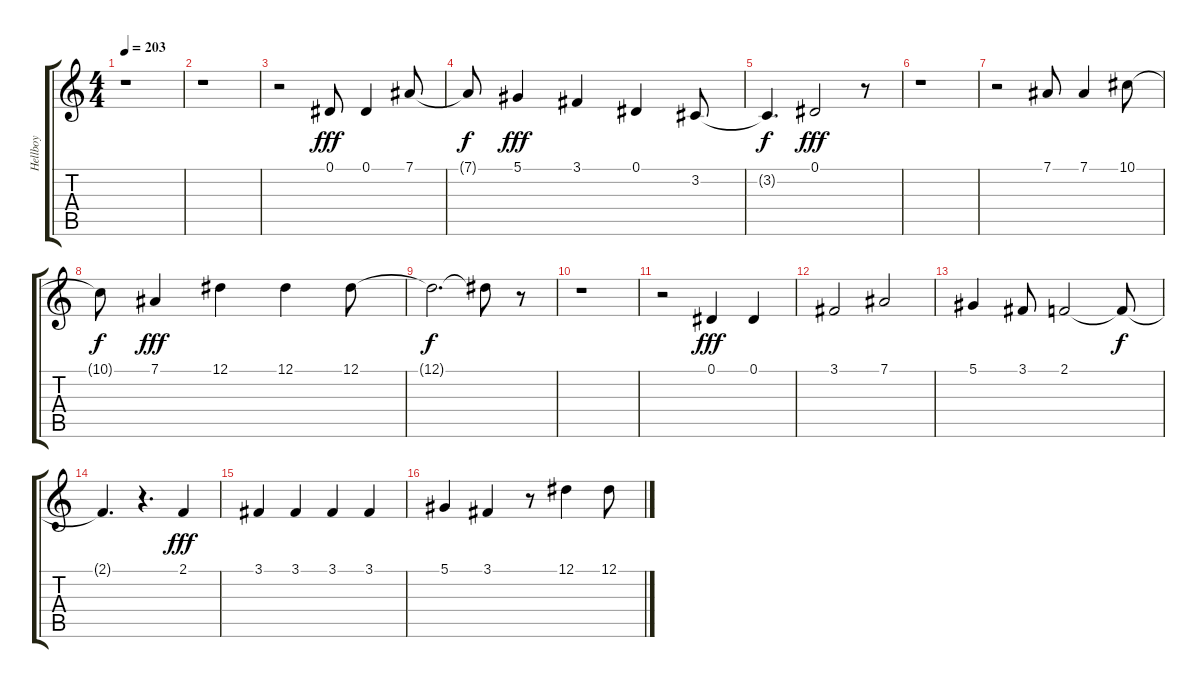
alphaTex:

\track ("Hellboy" "Hellboy") {instrument fx5brightness}
\staff {score tabs}
\tuning (Eb4 Bb3 Gb3 Db3 Ab2 Eb2) {hide}
\ts (4 4)
\tempo 203
\clef g2
\ks c
r.1{dy fff} |
r.1 |
r.2 0.1.8 0.1.4 7.1.8 |
7.1{t}.8{dy f} 5.1.4{dy fff} 3.1.4 0.1.4 3.2.8 |
3.2{t}.4{d dy f} 0.1.2{dy fff} r.8 |
r.1 |
r.2 7.1.8 7.1.4 10.1.8 |
10.1{t}.8{dy f} 7.1.4{dy fff} 12.1.4 12.1.4 12.1.8 |
12.1{t}.2{d dy f} 12.1{t}.8 r.8 |
r.1 |
r.2 0.1.4{dy fff} 0.1.4 |
3.1.2 7.1.2 |
5.1.4 3.1.8 2.1.2 2.1{t}.8{dy f} |
2.1{t}.4{d} r.4{d} 2.1.4{dy fff} |
3.1.4 3.1.4 3.1.4 3.1.4 |
5.1.4 3.1.4 r.8 12.1.4 12.1.8
